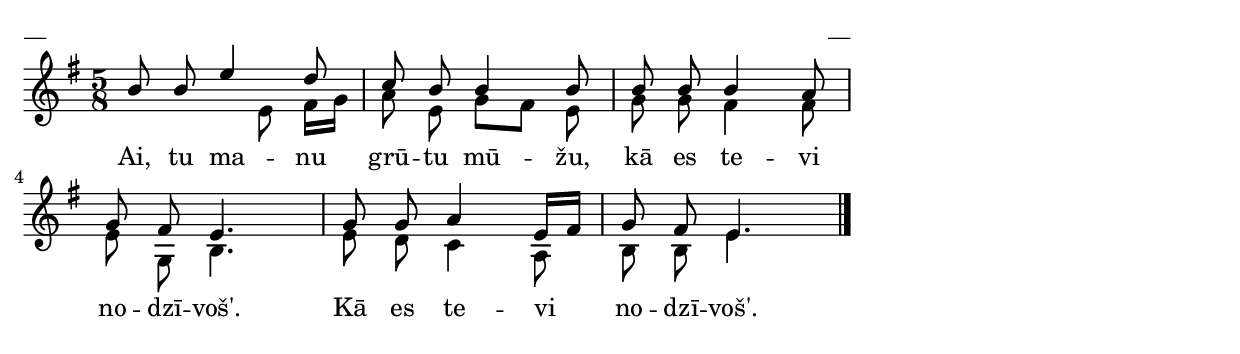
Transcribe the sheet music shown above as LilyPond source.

\version "2.13.16"
%\header {
%    title = "Ai, tu manu grūtu mūžu"
%}
% Budēlīši, p.107
\paper {
line-width = 14\cm
left-margin = 0.4\cm
between-system-padding = 0.1\cm
between-system-space = 0.1\cm
}
\layout {
indent = #0
ragged-last = ##f
}


voiceA = \relative c' {
\clef "treble"
\key e \minor
\time 5/8 b'8 b e4 d8 | c8 b b4 b8 | 
b8 b b4 a8 | g8 fis e4. | 
g8 g a4 e16[ fis] | g8 fis e4.  
\bar "|." 
} 

voiceB = \relative c' {
\clef "treble"
\key e \minor
\time 5/8 s4. e8 fis16[ g] | a8 e g[ fis] e | 
g8 g fis4 fis8 | e8 g, b4. |
e8 d c4 a8 | b8 b e4. 
\bar "|." 
} 


lyricA = \lyricmode {
Ai, tu ma -- nu grū -- tu mū -- žu, 
kā es te -- vi no -- dzī -- voš'. 
Kā es te -- vi no -- dzī -- voš'. 
}

fullScore = <<
\new Staff {
<<
\new Voice = "voiceA" { \voiceOne \autoBeamOff \voiceA }
\new Voice = "voiceB" { \voiceTwo \autoBeamOff \voiceB }
\lyricsto "voiceA" \new Lyrics \lyricA
>>
}
>>

\score {
\fullScore
\header { piece = "__" opus = "__" }
}
\markup { \with-color #(x11-color 'white) \sans \smaller "__" }
\score {
\unfoldRepeats
\fullScore
\midi {
\context { \Staff \remove "Staff_performer" }
\context { \Voice \consists "Staff_performer" }
}
}


